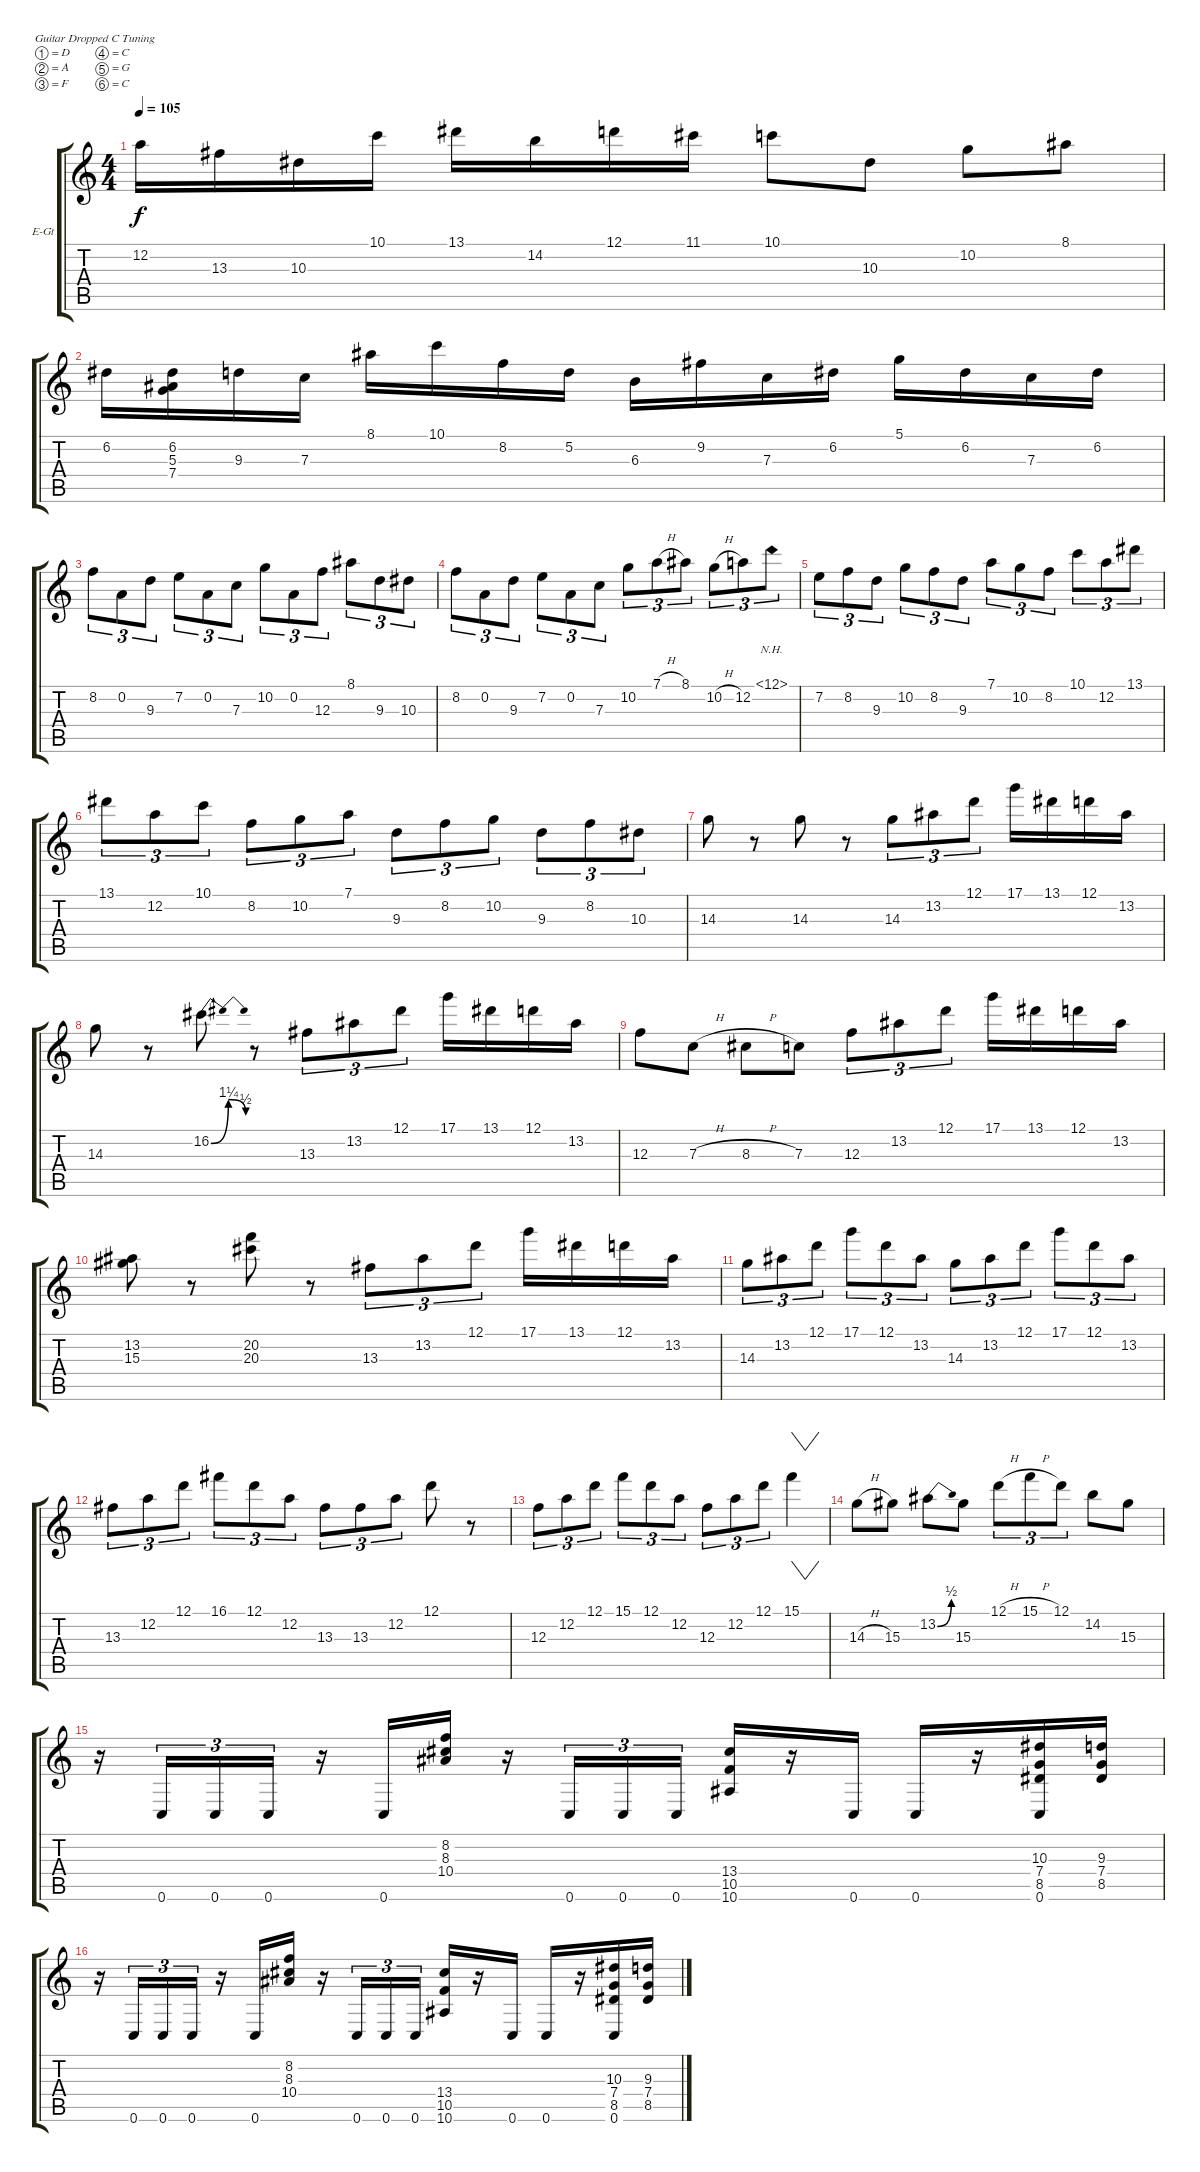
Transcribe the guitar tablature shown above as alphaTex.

\bracketExtendMode groupsimilarinstruments
\firstSystemTrackNameOrientation horizontal
\otherSystemsTrackNameOrientation horizontal
\track ("Jordan " "E-Gt") {instrument distortionguitar}
\staff {score tabs}
\tuning (D4 A3 F3 C3 G2 C2)
\ts (4 4)
\tempo 105
\clef g2
\ks c
12.2.16{dy f} 13.3.16 10.3.16 10.1.16 13.1.16 14.2.16 12.1.16 11.1.16 10.1.8 10.3.8 10.2.8 8.1.8 |
6.2.16 (6.2 5.3 7.4).16 9.3.16 7.3.16 8.1.16 10.1.16 8.2.16 5.2.16 6.3.16 9.2.16 7.3.16 6.2.16 5.1.16 6.2.16 7.3.16 6.2.16 |
8.2.8{tu (3 2)} 0.2.8{tu (3 2)} 9.3.8{tu (3 2)} 7.2.8{tu (3 2)} 0.2.8{tu (3 2)} 7.3.8{tu (3 2)} 10.2.8{tu (3 2)} 0.2.8{tu (3 2)} 12.3.8{tu (3 2)} 8.1.8{tu (3 2)} 9.3.8{tu (3 2)} 10.3.8{tu (3 2)} |
8.2.8{tu (3 2)} 0.2.8{tu (3 2)} 9.3.8{tu (3 2)} 7.2.8{tu (3 2)} 0.2.8{tu (3 2)} 7.3.8{tu (3 2)} 10.2.8{tu (3 2)} 7.1{h}.8{tu (3 2)} 8.1.8{tu (3 2)} 10.2{h}.8{tu (3 2)} 12.2.8{tu (3 2)} 12.1{nh}.8{tu (3 2)} |
7.2.8{tu (3 2)} 8.2.8{tu (3 2)} 9.3.8{tu (3 2)} 10.2.8{tu (3 2)} 8.2.8{tu (3 2)} 9.3.8{tu (3 2)} 7.1.8{tu (3 2)} 10.2.8{tu (3 2)} 8.2.8{tu (3 2)} 10.1.8{tu (3 2)} 12.2.8{tu (3 2)} 13.1.8{tu (3 2)} |
13.1.8{tu (3 2)} 12.2.8{tu (3 2)} 10.1.8{tu (3 2)} 8.2.8{tu (3 2)} 10.2.8{tu (3 2)} 7.1.8{tu (3 2)} 9.3.8{tu (3 2)} 8.2.8{tu (3 2)} 10.2.8{tu (3 2)} 9.3.8{tu (3 2)} 8.2.8{tu (3 2)} 10.3.8{tu (3 2)} |
14.3.8 r.8 14.3.8 r.8 14.3.8{tu (3 2)} 13.2.8{tu (3 2)} 12.1.8{tu (3 2)} 17.1.16 13.1.16 12.1.16 13.2.16 |
14.3.8 r.8 16.2{be (bendrelease 0 0 30 5 30 5 60 2)}.8 r.8 13.3.8{tu (3 2)} 13.2.8{tu (3 2)} 12.1.8{tu (3 2)} 17.1.16 13.1.16 12.1.16 13.2.16 |
12.3.8 7.3{h}.8 8.3{h}.8 7.3.8 12.3.8{tu (3 2)} 13.2.8{tu (3 2)} 12.1.8{tu (3 2)} 17.1.16 13.1.16 12.1.16 13.2.16 |
(13.2 15.3).8 r.8 (20.2 20.3).8 r.8 13.3.8{tu (3 2)} 13.2.8{tu (3 2)} 12.1.8{tu (3 2)} 17.1.16 13.1.16 12.1.16 13.2.16 |
14.3.8{tu (3 2)} 13.2.8{tu (3 2)} 12.1.8{tu (3 2)} 17.1.8{tu (3 2)} 12.1.8{tu (3 2)} 13.2.8{tu (3 2)} 14.3.8{tu (3 2)} 13.2.8{tu (3 2)} 12.1.8{tu (3 2)} 17.1.8{tu (3 2)} 12.1.8{tu (3 2)} 13.2.8{tu (3 2)} |
13.3.8{tu (3 2)} 12.2.8{tu (3 2)} 12.1.8{tu (3 2)} 16.1.8{tu (3 2)} 12.1.8{tu (3 2)} 12.2.8{tu (3 2)} 13.3.8{tu (3 2)} 13.3.8{tu (3 2)} 12.2.8{tu (3 2)} 12.1.8 r.8 |
12.3.8{tu (3 2)} 12.2.8{tu (3 2)} 12.1.8{tu (3 2)} 15.1.8{tu (3 2)} 12.1.8{tu (3 2)} 12.2.8{tu (3 2)} 12.3.8{tu (3 2)} 12.2.8{tu (3 2)} 12.1.8{tu (3 2)} 15.1.4{vw} |
14.3{h}.8 15.3.8 13.2{be (bend 0 0 60 2)}.8 15.3.8 12.1{h}.8{tu (3 2)} 15.1{h}.8{tu (3 2)} 12.1.8{tu (3 2)} 14.2.8 15.3.8 |
r.16 0.6.16{tu (3 2)} 0.6.16{tu (3 2)} 0.6.16{tu (3 2)} r.16 0.6.16 (8.2 8.3 10.4).16 r.16 0.6.16{tu (3 2)} 0.6.16{tu (3 2)} 0.6.16{tu (3 2)} (13.4 10.5 10.6).16 r.16 0.6.16 0.6.16 r.16 (10.3 7.4 8.5 0.6).16 (9.3 7.4 8.5).16 |
r.16 0.6.16{tu (3 2)} 0.6.16{tu (3 2)} 0.6.16{tu (3 2)} r.16 0.6.16 (8.2 8.3 10.4).16 r.16 0.6.16{tu (3 2)} 0.6.16{tu (3 2)} 0.6.16{tu (3 2)} (13.4 10.5 10.6).16 r.16 0.6.16 0.6.16 r.16 (10.3 7.4 8.5 0.6).16 (9.3 7.4 8.5).16
